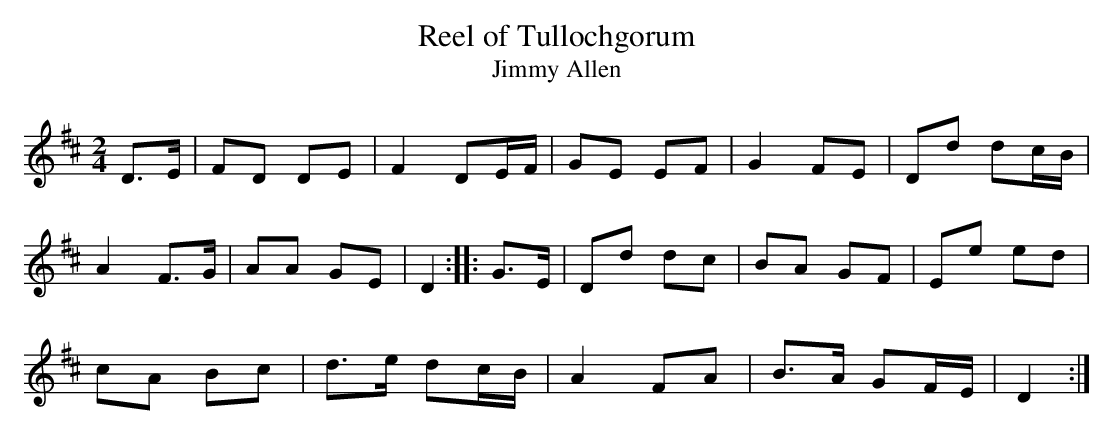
X:1
T:Reel of Tullochgorum
T:Jimmy Allen
M:2/4
L:1/8
K:D
D>E|FD DE|F2 DE/F/|GE EF|G2 FE|Dd dc/B/|
A2 F>G|AA GE|D2::G>E|Dd dc|BA GF|Ee ed|
cA Bc|d>e dc/B/|A2 FA|B>A GF/E/|D2:|]
